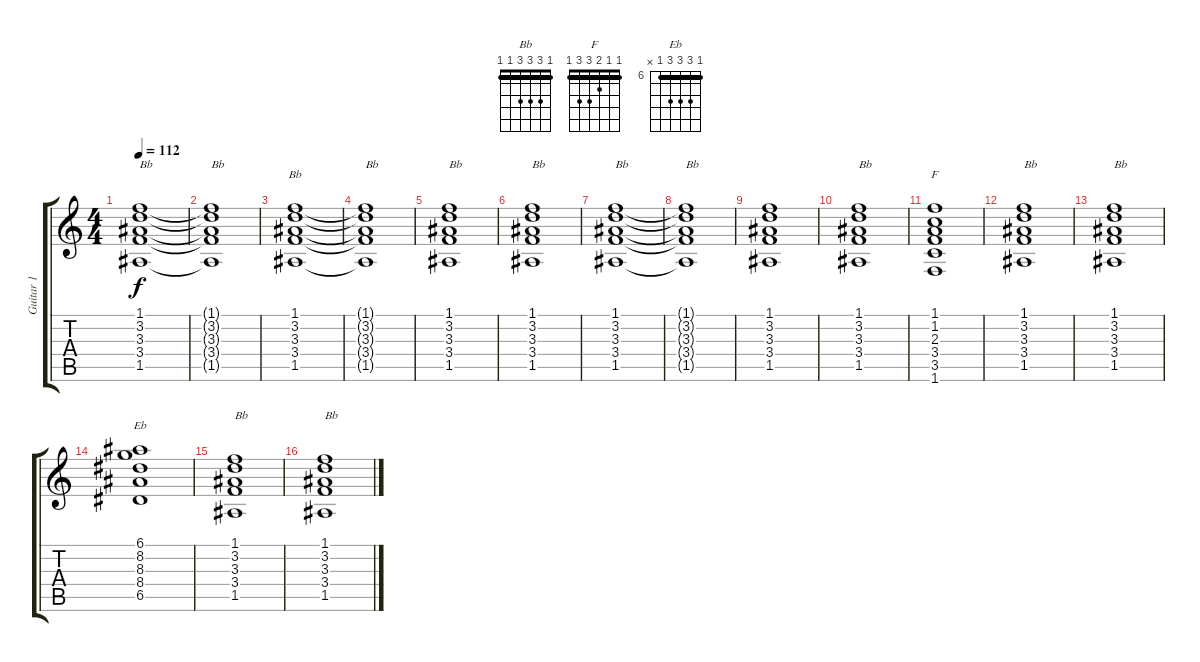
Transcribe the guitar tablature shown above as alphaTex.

\track ("Guitar 1" "Guitar 1") {instrument acousticguitarnylon}
\staff {score tabs}
\tuning (E4 B3 G3 D3 A2 E2) {hide}
\chord ("Bb" 1 3 3 3 1 1) {barre 1}
\chord ("F" 1 1 2 3 3 1) {barre 1}
\chord ("Eb" 6 8 8 8 6 x) {firstfret 6 barre 6}
\ts (4 4)
\tempo 112
\clef g2
\ks c
(1.1 3.2 3.3 3.4 1.5).1{txt "Bb" dy f instrument acousticguitarnylon} |
(1.1{t} 3.2{t} 3.3{t} 3.4{t} 1.5{t}).1{txt "Bb"} |
(1.1 3.2 3.3 3.4 1.5).1{ch "Bb"} |
(1.1{t} 3.2{t} 3.3{t} 3.4{t} 1.5{t}).1{txt "Bb"} |
(1.1 3.2 3.3 3.4 1.5).1{txt "Bb"} |
(1.1 3.2 3.3 3.4 1.5).1{txt "Bb"} |
(1.1 3.2 3.3 3.4 1.5).1{txt "Bb"} |
(1.1{t} 3.2{t} 3.3{t} 3.4{t} 1.5{t}).1{txt "Bb"} |
(1.1 3.2 3.3 3.4 1.5).1 |
(1.1 3.2 3.3 3.4 1.5).1{txt "Bb"} |
(1.1 1.2 2.3 3.4 3.5 1.6).1{ch "F"} |
(1.1 3.2 3.3 3.4 1.5).1{txt "Bb"} |
(1.1 3.2 3.3 3.4 1.5).1{txt "Bb"} |
(6.1 8.2 8.3 8.4 6.5).1{ch "Eb"} |
(1.1 3.2 3.3 3.4 1.5).1{txt "Bb"} |
(1.1 3.2 3.3 3.4 1.5).1{txt "Bb"}
